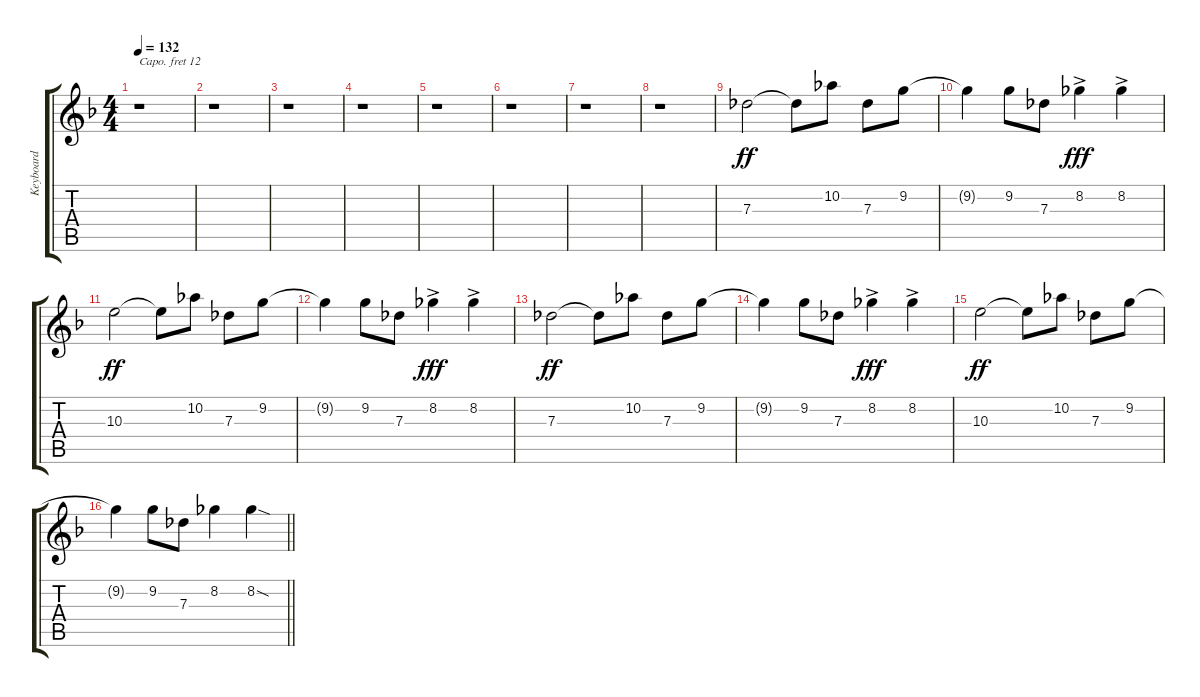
\track ("Keyboard" "Keyboard") {instrument stringensemble1}
\staff {score tabs}
\capo 12
\tuning (Eb4 Bb3 Gb3 Db3 Ab2 Db2) {hide}
\ts (4 4)
\tempo 132
\clef g2
\ks f
r.1{dy f} |
r.1 |
r.1 |
r.1 |
r.1 |
r.1 |
r.1 |
r.1 |
7.3.2{dy ff} 7.3{t}.8 10.2.8 7.3.8 9.2.8 |
9.2{t}.4 9.2.8 7.3.8 8.2{ac}.4{dy fff} 8.2{ac}.4 |
10.3.2{dy ff} 10.3{t}.8 10.2.8 7.3.8 9.2.8 |
9.2{t}.4 9.2.8 7.3.8 8.2{ac}.4{dy fff} 8.2{ac}.4 |
7.3.2{dy ff} 7.3{t}.8 10.2.8 7.3.8 9.2.8 |
9.2{t}.4 9.2.8 7.3.8 8.2{ac}.4{dy fff} 8.2{ac}.4 |
10.3.2{dy ff} 10.3{t}.8 10.2.8 7.3.8 9.2.8 |
\barLineRight lightlight
9.2{t}.4 9.2.8 7.3.8 8.2.4 8.2{sod}.4
